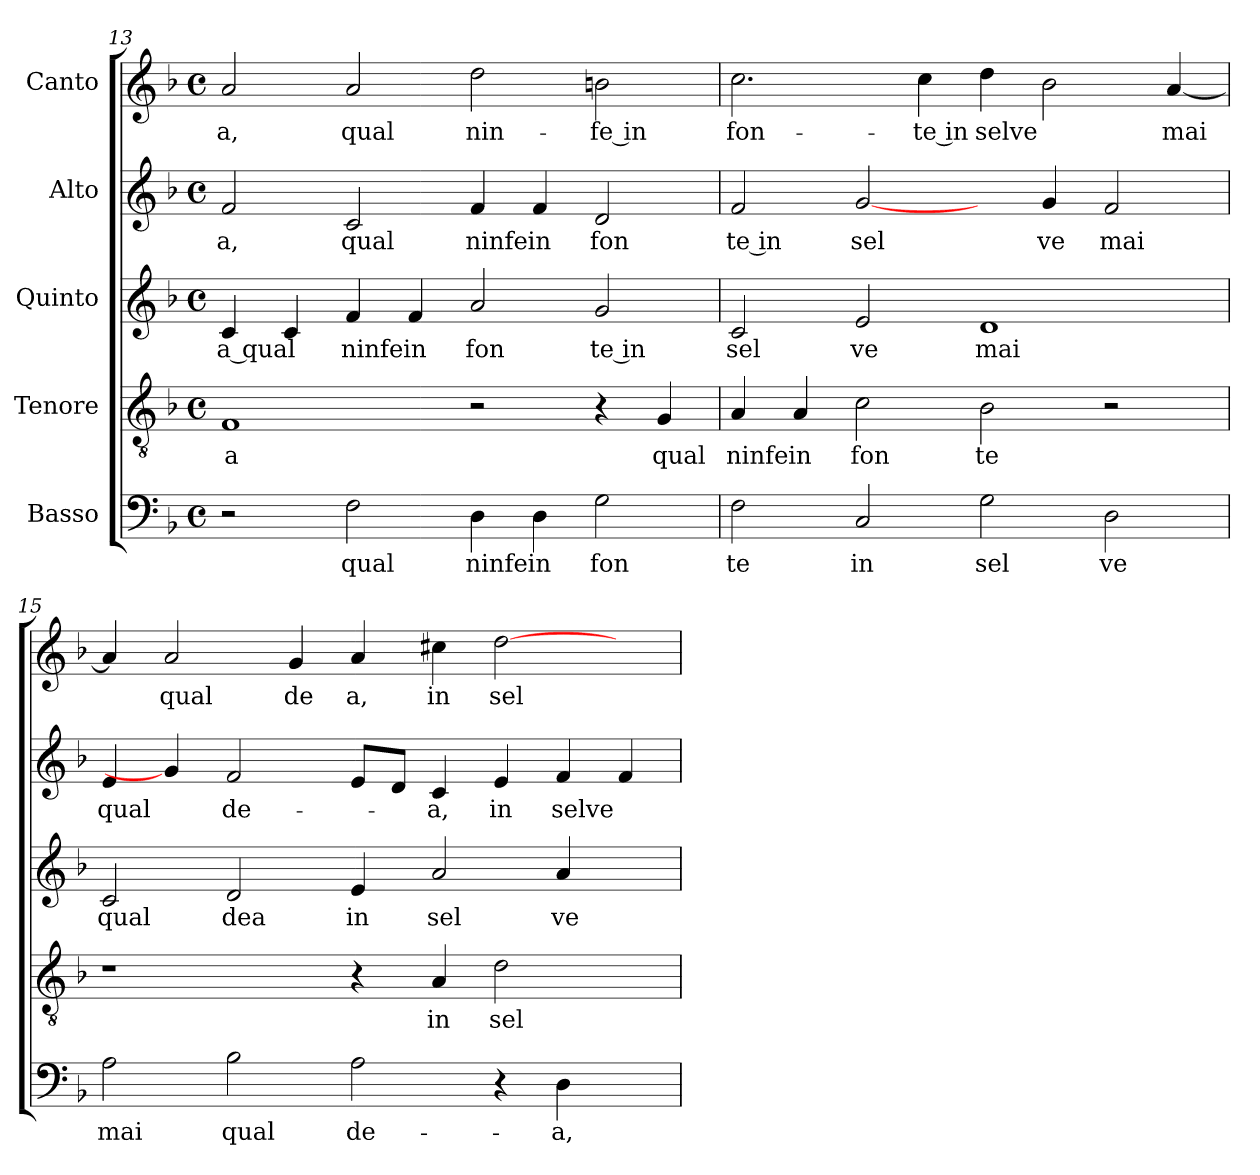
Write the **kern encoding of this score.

**kern	**text	**kern	**text	**kern	**text	**kern	**text	**kern	**text
*part5	*part5	*part4	*part4	*part3	*part3	*part2	*part2	*part1	*part1
*staff5	*staff5	*staff4	*staff4	*staff3	*staff3	*staff2	*staff2	*staff1	*staff1
*I"Basso	*	*I"Tenore	*	*I"Quinto	*	*I"Alto	*	*I"Canto	*
*clefF4	*	*clefGv2	*	*clefG2	*	*clefG2	*	*clefG2	*
*k[b-]	*	*k[b-]	*	*k[b-]	*	*k[b-]	*	*k[b-]	*
*F:	*	*F:	*	*F:	*	*F:	*	*F:	*
*M4/4	*	*M4/4	*	*M4/4	*	*M4/4	*	*M4/4	*
*met(c)	*	*met(c)	*	*met(c)	*	*met(c)	*	*met(c)	*
=13	=13	=13	=13	=13	=13	=13	=13	=13	=13
!	!	!	!LO:LY:b:cj	!	!LO:LY:b:cj	!	!LO:LY:b:cj	!	!LO:LY:b:cj
2r	.	1F	a	4c/	a qual	2f/	a,	2a/	-a,
.	.	.	.	4c/	.	.	.	.	.
!	!LO:LY:b:cj	!	!	!	!LO:LY:b:cj	!	!LO:LY:b:cj	!	!LO:LY:b:cj
2F\	qual	.	.	4f/	ninfe	2c/	qual	2a/	qual
!	!	!	!	!	!LO:LY:b	!	!	!	!
.	.	.	.	4f/	in	.	.	.	.
!	!LO:LY:b:cj	!	!	!	!LO:LY:b:cj	!	!LO:LY:b:cj	!	!LO:LY:b:cj
4D\	ninfe	2r	.	(<2a/	fon	4f/	ninfe	2dd\	nin-
!	!LO:LY:b	!	!	!	!	!	!LO:LY:b	!	!
4D\	in	.	.	.	.	(4f/	in	.	.
!	!LO:LY:b:cj	!	!	!	!LO:LY:b:rj	!	!LO:LY:b:cj	!	!LO:LY:b:rj
2G\	fon	4r	.	2g/	te in	2d/	fon	2bn\	-fe in
!	!	!	!LO:LY:b:cj	!	!	!	!	!	!
.	.	4G/)	qual	.	.	.	.	.	.
=14	=14	=14	=14	=14	=14	=14	=14	=14	=14
!	!LO:LY:b:cj	!	!LO:LY:b:cj	!	!LO:LY:b:cj	!	!LO:LY:b:rj	!	!LO:LY:b:cj
2F\	te	4A/	ninfe	2c/	sel	2f/	te in	2.cc\	fon-
!	!	!	!LO:LY:b	!	!	!	!	!	!
.	.	4A/	in	.	.	.	.	.	.
!	!LO:LY:b:cj	!	!LO:LY:b:cj	!	!LO:LY:b:cj	!	!LO:LY:b:cj	!	!
2C/	in	2c\	fon	2e/	ve	[2g/	sel	.	.
!	!	!	!	!	!	!	!	!	!LO:LY:b:rj
.	.	.	.	.	.	.	.	4cc\	-te in
!	!LO:LY:b:cj	!	!LO:LY:b:cj	!	!LO:LY:b:cj	!	!	!	!LO:LY:b:cj
2G\	sel	2B-\	te	1d	mai	4ryy	.	4dd\	selve
!	!	!	!	!	!	!	!LO:LY:b:cj	!	!
.	.	.	.	.	.	4g/	ve	2b-\	.
!	!LO:LY:b:cj	!	!	!	!	!	!LO:LY:b:cj	!	!
2D\	ve	2r	.	.	.	2f/	mai	.	.
!	!	!	!	!	!	!	!	!	!LO:LY:b
.	.	.	.	.	.	.	.	[>4a/	mai
!!LO:LB:g=z
=15	=15	=15	=15	=15	=15	=15	=15	=15	=15
!	!LO:LY:b:cj	!	!	!	!LO:LY:b:cj	!	!LO:LY:b:cj	!	!
2A\	mai	1r	.	2c/	qual	4e/	qual	4a/]	.
!	!	!	!	!	!	!	!	!	!LO:LY:b:cj
.	.	.	.	.	.	4g/]	.	2a/	qual
!	!LO:LY:b:cj	!	!	!	!LO:LY:b:cj	!	!LO:LY:b:cj	!	!
2B-\	qual	.	.	2d/	dea	2f/	de-	.	.
!	!	!	!	!	!	!	!	!	!LO:LY:b:cj
.	.	.	.	.	.	.	.	4g/	de
!	!LO:LY:b:cj	!	!	!	!LO:LY:b:cj	!	!	!	!LO:LY:b:cj
2A\	de-	4r	.	4e/	in	8e/L	.	4a/	a,
.	.	.	.	.	.	8d/J	.	.	.
!	!	!	!LO:LY:b:cj	!	!LO:LY:b:cj	!	!LO:LY:b:cj	!	!LO:LY:b:cj
.	.	4A/	in	2a/	sel	4c/	-a,	4cc#X\	in
!	!	!	!LO:LY:b:cj	!	!	!	!LO:LY:b:cj	!	!LO:LY:b
4r	.	2d\	sel-	.	.	4e/	in	[>2dd\	sel
!	!LO:LY:b:cj	!	!	!	!LO:LY:b:cj	!	!LO:LY:b:cj	!	!
4D\	-a,	.	.	4a/	ve	4f/	selve	.	.
4ryy	.	4ryy	.	4ryy	.	4f/	.	4ryy	.
=	=	=	=	=	=	=	=	=	=
*-	*-	*-	*-	*-	*-	*-	*-	*-	*-
